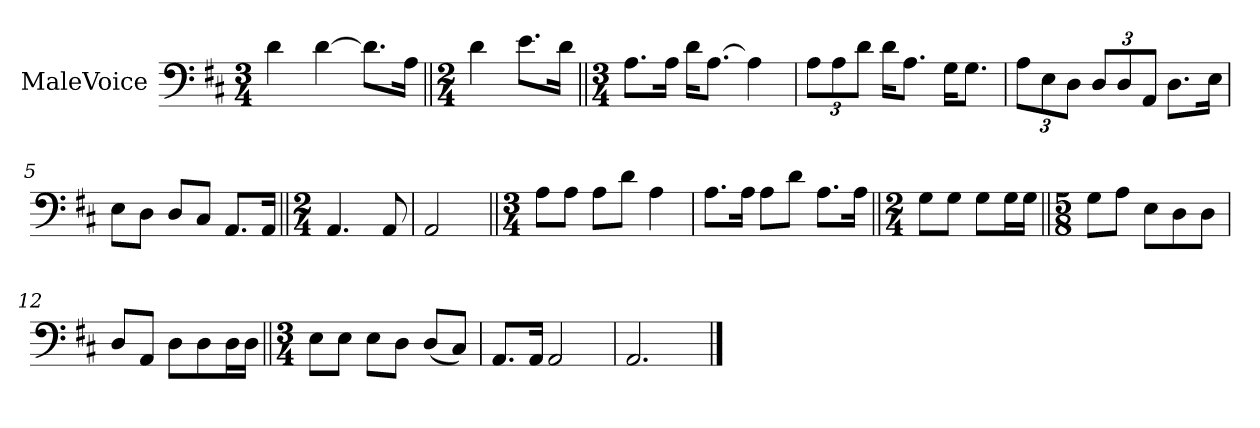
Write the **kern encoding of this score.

**kern
*part1
*staff1
*I"MaleVoice
*clefF4
*k[f#c#]
*M3/4
*MM80
=
4d
[4d
8.d\L]
16A\Jk
=1||
*M2/4
4d
8.e\L
16d\Jk
=2||
*M3/4
8.A\L
16A\Jk
16d\KL
[8.A\J
4A]
=3
12A\L
12A\
12d\J
16d\KL
8.A\J
16G\KL
8.G\J
=4
12A\L
12E\
12D\J
12D/L
12D/
12AA/J
8.D\L
16E\Jk
=5
8E\L
8D\J
8D/L
8C#/J
8.AA/L
16AA/Jk
=6||
*M2/4
4.AA
8AA
=7
2AA
=8||
*M3/4
8A\L
8A\J
8A\L
8d\J
4A
=9
8.A\L
16A\Jk
8A\L
8d\J
8.A\L
16A\Jk
=10||
*M2/4
8G\L
8G\J
8G\L
16G\L
16G\JJ
=11||
*M5/8
8G\L
8A\J
8E\L
8D\
8D\J
=12
8D/L
8AA/J
8D\L
8D\
16D\L
16D\JJ
=13||
*M3/4
8E\L
8E\J
8E\L
8D\J
(8D/L
8C#/J)
=14
8.AA/L
16AA/Jk
2AA
=15
2.AA
==
*-
